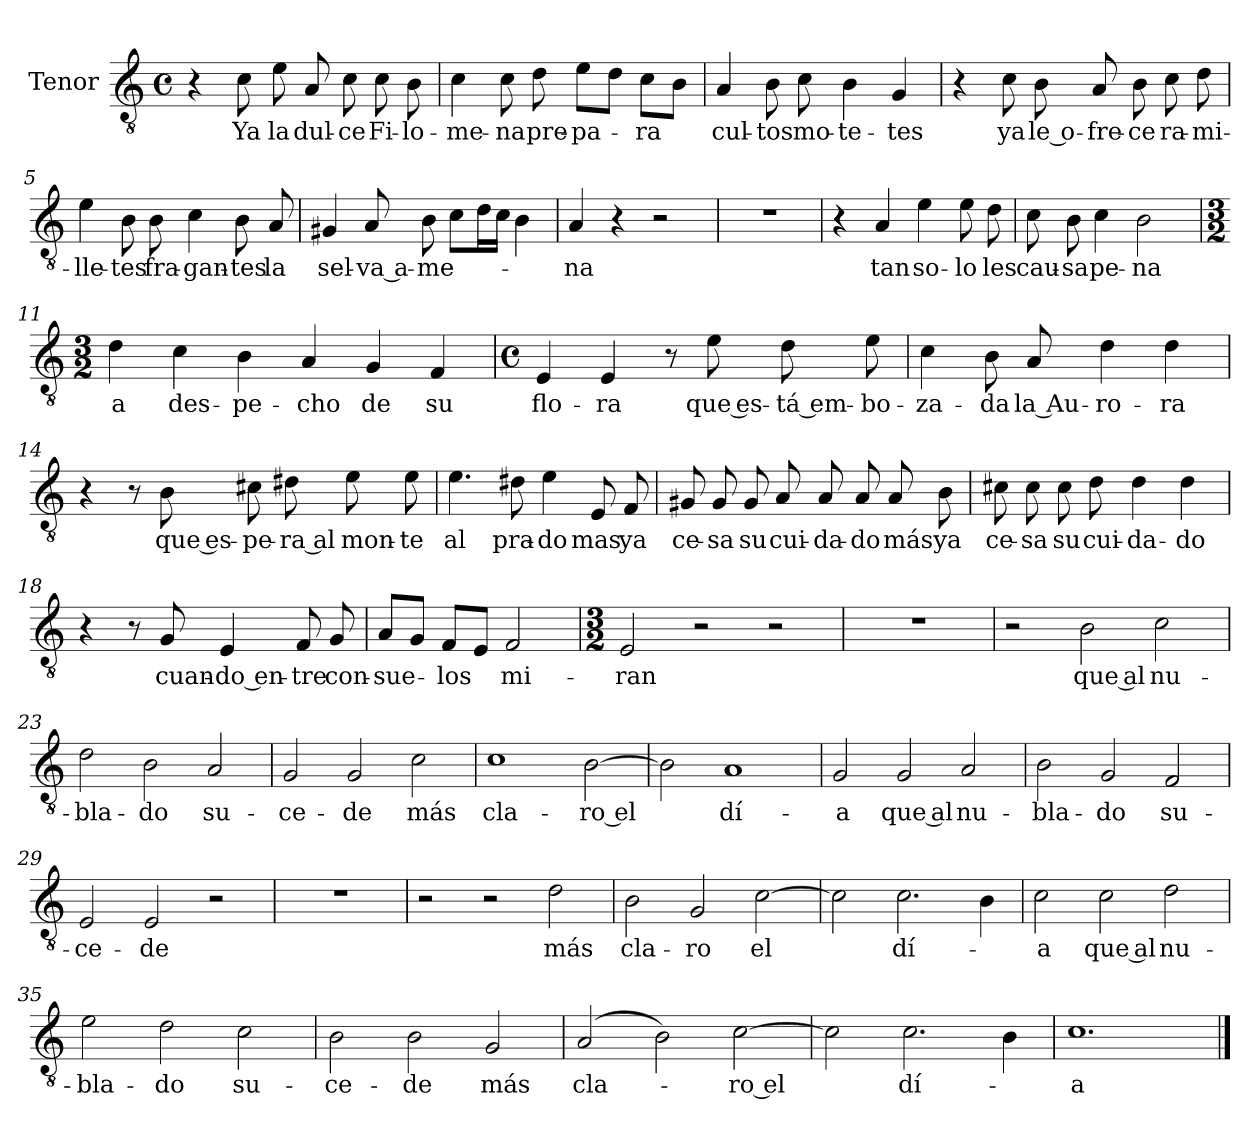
**kern	**text
*part1	*part1
*staff1	*staff1
*I"Tenor	*
*I'T	*
*clefGv2	*
*M4/4	*
*met(c)	*
*MM80	*
=1	=1
4r	.
8c	Ya
8e	la
8A	dul-
8c	-ce
8c	Fi-
8B	-lo-
=2	=2
4c	-me-
8c	-na
8d	pre-
8eL	-pa-
8dJ	.
8cL	-ra
8BJ	.
=3	=3
4A	cul-
8B	-tos
8c	mo-
4B	-te-
4G	-tes
=4	=4
4r	.
8c	ya
8B	le o-
8A	-fre-
8B	-ce
8c	ra-
8d	-mi-
=5	=5
4e	-lle-
8B	-tes
8B	fra-
4c	-gan-
8B	-tes
8A	la
=6	=6
4G#X	sel-
8A	-va a-
8B	-me-
8cL	.
16dL	.
16cJJ	.
4B	.
=7	=7
4A	-na
4r	.
2r	.
=8	=8
1r	.
=9	=9
4r	.
4A	tan
4e	so-
8e	-lo
8d	les
=10	=10
8c	cau-
8B	-sa
4c	pe-
2B	-na
=11	=11
*M3/2	*
*MM160	*
4d	a
4c	des-
4B	-pe-
4A	-cho
4G	de
4F	su
=12	=12
*M4/4	*
*met(c)	*
*MM80	*
4E	flo-
4E	-ra
8r	.
8e	que es-
8d	-tá em-
8e	-bo-
=13	=13
4c	-za-
8B	-da
8A	la Au-
4d	-ro-
4d	-ra
=14	=14
4r	.
8r	.
8B	que es-
8c#X	-pe-
8d#X	-ra al
8e	mon-
8e	-te
=15	=15
4.e	al
8d#X	pra-
4e	-do
8E	mas
8F	ya
=16	=16
8G#X	ce-
8G#	-sa
8G#	su
8A	cui-
8A	-da-
8A	-do
8A	más
8B	ya
=17	=17
8c#X	ce-
8c#	-sa
8c#	su
8d	cui-
4d	-da-
4d	-do
=18	=18
4r	.
8r	.
8G	cuan-
4E	-do en-
8F	-tre
8G	con-
=19	=19
8AL	-sue-
8GJ	.
8FL	-los
8EJ	.
2F	mi-
=20	=20
*M3/2	*
*MM200	*
2E	-ran
2r	.
2r	.
=21	=21
1.r	.
=22	=22
2r	.
2B	que al
2c	nu-
=23	=23
2d	-bla-
2B	-do
2A	su-
=24	=24
2G	-ce-
2G	-de
2c	más
=25	=25
1c	cla-
[2B	-ro el
=26	=26
2B]	.
1A	dí-
=27	=27
2G	-a
2G	que al
2A	nu-
=28	=28
2B	-bla-
2G	-do
2F	su-
=29	=29
2E	-ce-
2E	-de
2r	.
=30	=30
1.r	.
=31	=31
2r	.
2r	.
2d	más
=32	=32
2B	cla-
2G	-ro
[2c	el
=33	=33
2c]	.
2.c	dí-
4B	.
=34	=34
2c	-a
2c	que al
2d	nu-
=35	=35
2e	-bla-
2d	-do
2c	su-
=36	=36
2B	-ce-
2B	-de
2G	más
=37	=37
(2A	cla-
2B)	.
[2c	-ro el
=38	=38
2c]	.
2.c	dí-
4B	.
=39	=39
1.c	-a
==	==
*-	*-
